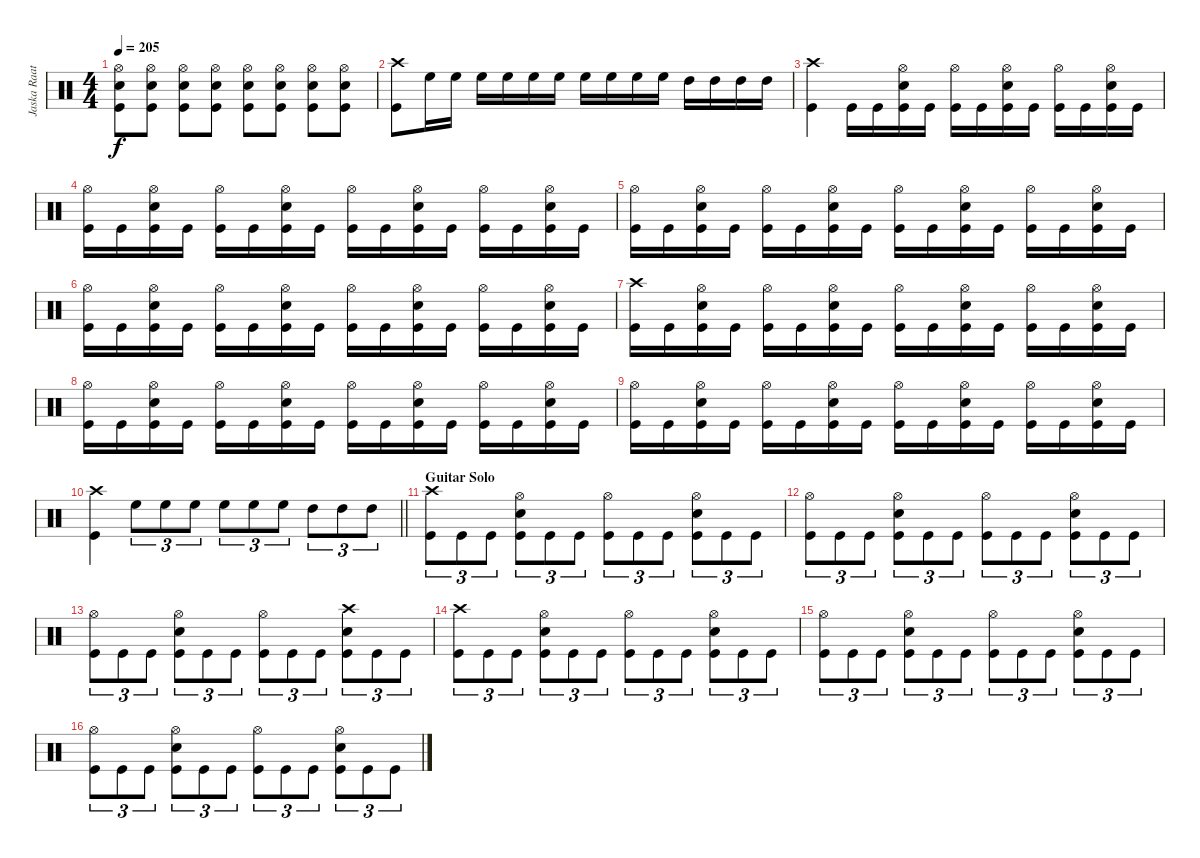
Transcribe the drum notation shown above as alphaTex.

\track ("Jaska Raatikainen" "Jaska Raat") {instrument percussion}
\staff {score}
\articulation defaults
\ts (4 4)
\tempo 205
\clef neutral
\ks c
("Hi-Hat (open)" "Snare (hit) 2" "Kick (hit)").8{dy f} ("Hi-Hat (open)" "Snare (hit) 2" "Kick (hit)").8 ("Hi-Hat (open)" "Snare (hit) 2" "Kick (hit)").8 ("Hi-Hat (open)" "Snare (hit) 2" "Kick (hit)").8 ("Hi-Hat (open)" "Snare (hit) 2" "Kick (hit)").8 ("Hi-Hat (open)" "Snare (hit) 2" "Kick (hit)").8 ("Hi-Hat (open)" "Snare (hit) 2" "Kick (hit)").8 ("Hi-Hat (open)" "Snare (hit) 2" "Kick (hit)").8 |
("Crash high (hit)" "Kick (hit)").8 "High Floor Tom (hit)".16 "High Floor Tom (hit)".16 "High Floor Tom (hit)".16 "High Floor Tom (hit)".16 "High Floor Tom (hit)".16 "High Floor Tom (hit)".16 "High Floor Tom (hit)".16 "High Floor Tom (hit)".16 "High Floor Tom (hit)".16 "High Floor Tom (hit)".16 "High Tom (hit)".16 "High Tom (hit)".16 "High Tom (hit)".16 "High Tom (hit)".16 |
("Crash high (hit)" "Kick (hit)").4 "Kick (hit)".16 "Kick (hit)".16 ("Hi-Hat (open)" "Snare (hit) 2" "Kick (hit)").16 "Kick (hit)".16 ("Hi-Hat (open)" "Kick (hit)").16 "Kick (hit)".16 ("Hi-Hat (open)" "Snare (hit) 2" "Kick (hit)").16 "Kick (hit)".16 ("Hi-Hat (open)" "Kick (hit)").16 "Kick (hit)".16 ("Hi-Hat (open)" "Snare (hit) 2" "Kick (hit)").16 "Kick (hit)".16 |
("Hi-Hat (open)" "Kick (hit)").16 "Kick (hit)".16 ("Hi-Hat (open)" "Snare (hit) 2" "Kick (hit)").16 "Kick (hit)".16 ("Hi-Hat (open)" "Kick (hit)").16 "Kick (hit)".16 ("Hi-Hat (open)" "Snare (hit) 2" "Kick (hit)").16 "Kick (hit)".16 ("Hi-Hat (open)" "Kick (hit)").16 "Kick (hit)".16 ("Hi-Hat (open)" "Snare (hit) 2" "Kick (hit)").16 "Kick (hit)".16 ("Hi-Hat (open)" "Kick (hit)").16 "Kick (hit)".16 ("Hi-Hat (open)" "Snare (hit) 2" "Kick (hit)").16 "Kick (hit)".16 |
("Hi-Hat (open)" "Kick (hit)").16 "Kick (hit)".16 ("Hi-Hat (open)" "Snare (hit) 2" "Kick (hit)").16 "Kick (hit)".16 ("Hi-Hat (open)" "Kick (hit)").16 "Kick (hit)".16 ("Hi-Hat (open)" "Snare (hit) 2" "Kick (hit)").16 "Kick (hit)".16 ("Hi-Hat (open)" "Kick (hit)").16 "Kick (hit)".16 ("Hi-Hat (open)" "Snare (hit) 2" "Kick (hit)").16 "Kick (hit)".16 ("Hi-Hat (open)" "Kick (hit)").16 "Kick (hit)".16 ("Hi-Hat (open)" "Snare (hit) 2" "Kick (hit)").16 "Kick (hit)".16 |
("Hi-Hat (open)" "Kick (hit)").16 "Kick (hit)".16 ("Hi-Hat (open)" "Snare (hit) 2" "Kick (hit)").16 "Kick (hit)".16 ("Hi-Hat (open)" "Kick (hit)").16 "Kick (hit)".16 ("Hi-Hat (open)" "Snare (hit) 2" "Kick (hit)").16 "Kick (hit)".16 ("Hi-Hat (open)" "Kick (hit)").16 "Kick (hit)".16 ("Hi-Hat (open)" "Snare (hit) 2" "Kick (hit)").16 "Kick (hit)".16 ("Hi-Hat (open)" "Kick (hit)").16 "Kick (hit)".16 ("Hi-Hat (open)" "Snare (hit) 2" "Kick (hit)").16 "Kick (hit)".16 |
("Crash high (hit)" "Kick (hit)").16 "Kick (hit)".16 ("Hi-Hat (open)" "Snare (hit) 2" "Kick (hit)").16 "Kick (hit)".16 ("Hi-Hat (open)" "Kick (hit)").16 "Kick (hit)".16 ("Hi-Hat (open)" "Snare (hit) 2" "Kick (hit)").16 "Kick (hit)".16 ("Hi-Hat (open)" "Kick (hit)").16 "Kick (hit)".16 ("Hi-Hat (open)" "Snare (hit) 2" "Kick (hit)").16 "Kick (hit)".16 ("Hi-Hat (open)" "Kick (hit)").16 "Kick (hit)".16 ("Hi-Hat (open)" "Snare (hit) 2" "Kick (hit)").16 "Kick (hit)".16 |
("Hi-Hat (open)" "Kick (hit)").16 "Kick (hit)".16 ("Hi-Hat (open)" "Snare (hit) 2" "Kick (hit)").16 "Kick (hit)".16 ("Hi-Hat (open)" "Kick (hit)").16 "Kick (hit)".16 ("Hi-Hat (open)" "Snare (hit) 2" "Kick (hit)").16 "Kick (hit)".16 ("Hi-Hat (open)" "Kick (hit)").16 "Kick (hit)".16 ("Hi-Hat (open)" "Snare (hit) 2" "Kick (hit)").16 "Kick (hit)".16 ("Hi-Hat (open)" "Kick (hit)").16 "Kick (hit)".16 ("Hi-Hat (open)" "Snare (hit) 2" "Kick (hit)").16 "Kick (hit)".16 |
("Hi-Hat (open)" "Kick (hit)").16 "Kick (hit)".16 ("Hi-Hat (open)" "Snare (hit) 2" "Kick (hit)").16 "Kick (hit)".16 ("Hi-Hat (open)" "Kick (hit)").16 "Kick (hit)".16 ("Hi-Hat (open)" "Snare (hit) 2" "Kick (hit)").16 "Kick (hit)".16 ("Hi-Hat (open)" "Kick (hit)").16 "Kick (hit)".16 ("Hi-Hat (open)" "Snare (hit) 2" "Kick (hit)").16 "Kick (hit)".16 ("Hi-Hat (open)" "Kick (hit)").16 "Kick (hit)".16 ("Hi-Hat (open)" "Snare (hit) 2" "Kick (hit)").16 "Kick (hit)".16 |
\barLineRight lightlight
("Crash high (hit)" "Kick (hit)").4 "High Floor Tom (hit)".8{tu (3 2)} "High Floor Tom (hit)".8{tu (3 2)} "High Floor Tom (hit)".8{tu (3 2)} "High Floor Tom (hit)".8{tu (3 2)} "High Floor Tom (hit)".8{tu (3 2)} "High Floor Tom (hit)".8{tu (3 2)} "High Tom (hit)".8{tu (3 2)} "High Tom (hit)".8{tu (3 2)} "High Tom (hit)".8{tu (3 2)} |
\section ("" "Guitar Solo")
("Crash high (hit)" "Kick (hit)").8{tu (3 2)} "Kick (hit)".8{tu (3 2)} "Kick (hit)".8{tu (3 2)} ("Hi-Hat (open)" "Snare (hit) 2" "Kick (hit)").8{tu (3 2)} "Kick (hit)".8{tu (3 2)} "Kick (hit)".8{tu (3 2)} ("Hi-Hat (open)" "Kick (hit)").8{tu (3 2)} "Kick (hit)".8{tu (3 2)} "Kick (hit)".8{tu (3 2)} ("Hi-Hat (open)" "Snare (hit) 2" "Kick (hit)").8{tu (3 2)} "Kick (hit)".8{tu (3 2)} "Kick (hit)".8{tu (3 2)} |
("Hi-Hat (open)" "Kick (hit)").8{tu (3 2)} "Kick (hit)".8{tu (3 2)} "Kick (hit)".8{tu (3 2)} ("Hi-Hat (open)" "Snare (hit) 2" "Kick (hit)").8{tu (3 2)} "Kick (hit)".8{tu (3 2)} "Kick (hit)".8{tu (3 2)} ("Hi-Hat (open)" "Kick (hit)").8{tu (3 2)} "Kick (hit)".8{tu (3 2)} "Kick (hit)".8{tu (3 2)} ("Hi-Hat (open)" "Snare (hit) 2" "Kick (hit)").8{tu (3 2)} "Kick (hit)".8{tu (3 2)} "Kick (hit)".8{tu (3 2)} |
("Hi-Hat (open)" "Kick (hit)").8{tu (3 2)} "Kick (hit)".8{tu (3 2)} "Kick (hit)".8{tu (3 2)} ("Hi-Hat (open)" "Snare (hit) 2" "Kick (hit)").8{tu (3 2)} "Kick (hit)".8{tu (3 2)} "Kick (hit)".8{tu (3 2)} ("Hi-Hat (open)" "Kick (hit)").8{tu (3 2)} "Kick (hit)".8{tu (3 2)} "Kick (hit)".8{tu (3 2)} ("Crash high (hit)" "Snare (hit) 2" "Kick (hit)").8{tu (3 2)} "Kick (hit)".8{tu (3 2)} "Kick (hit)".8{tu (3 2)} |
("Crash high (hit)" "Kick (hit)").8{tu (3 2)} "Kick (hit)".8{tu (3 2)} "Kick (hit)".8{tu (3 2)} ("Hi-Hat (open)" "Snare (hit) 2" "Kick (hit)").8{tu (3 2)} "Kick (hit)".8{tu (3 2)} "Kick (hit)".8{tu (3 2)} ("Hi-Hat (open)" "Kick (hit)").8{tu (3 2)} "Kick (hit)".8{tu (3 2)} "Kick (hit)".8{tu (3 2)} ("Hi-Hat (open)" "Snare (hit) 2" "Kick (hit)").8{tu (3 2)} "Kick (hit)".8{tu (3 2)} "Kick (hit)".8{tu (3 2)} |
("Hi-Hat (open)" "Kick (hit)").8{tu (3 2)} "Kick (hit)".8{tu (3 2)} "Kick (hit)".8{tu (3 2)} ("Hi-Hat (open)" "Snare (hit) 2" "Kick (hit)").8{tu (3 2)} "Kick (hit)".8{tu (3 2)} "Kick (hit)".8{tu (3 2)} ("Hi-Hat (open)" "Kick (hit)").8{tu (3 2)} "Kick (hit)".8{tu (3 2)} "Kick (hit)".8{tu (3 2)} ("Hi-Hat (open)" "Snare (hit) 2" "Kick (hit)").8{tu (3 2)} "Kick (hit)".8{tu (3 2)} "Kick (hit)".8{tu (3 2)} |
("Hi-Hat (open)" "Kick (hit)").8{tu (3 2)} "Kick (hit)".8{tu (3 2)} "Kick (hit)".8{tu (3 2)} ("Hi-Hat (open)" "Snare (hit) 2" "Kick (hit)").8{tu (3 2)} "Kick (hit)".8{tu (3 2)} "Kick (hit)".8{tu (3 2)} ("Hi-Hat (open)" "Kick (hit)").8{tu (3 2)} "Kick (hit)".8{tu (3 2)} "Kick (hit)".8{tu (3 2)} ("Hi-Hat (open)" "Snare (hit) 2" "Kick (hit)").8{tu (3 2)} "Kick (hit)".8{tu (3 2)} "Kick (hit)".8{tu (3 2)}
